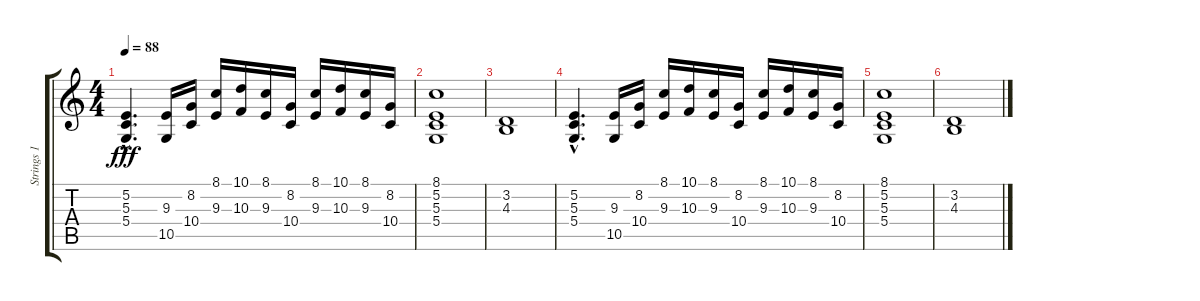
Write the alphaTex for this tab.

\track ("Strings 1" "Strings 1") {instrument stringensemble1}
\staff {score tabs}
\tuning (E4 B3 G3 D3 A2 E2) {hide}
\ts (4 4)
\tempo 88
\clef g2
\ks c
(5.2{hac} 5.3{hac} 5.4{hac}).4{d dy fff} (9.3 10.5).16 (8.2 10.4).16 (8.1 9.3).16 (10.1 10.3).16 (8.1 9.3).16 (8.2 10.4).16 (8.1 9.3).16 (10.1 10.3).16 (8.1 9.3).16 (8.2 10.4).16 |
(8.1 5.2 5.3 5.4).1 |
(3.2 4.3).1 |
(5.2{hac} 5.3{hac} 5.4{hac}).4{d} (9.3 10.5).16 (8.2 10.4).16 (8.1 9.3).16 (10.1 10.3).16 (8.1 9.3).16 (8.2 10.4).16 (8.1 9.3).16 (10.1 10.3).16 (8.1 9.3).16 (8.2 10.4).16 |
(8.1 5.2 5.3 5.4).1 |
(3.2 4.3).1
